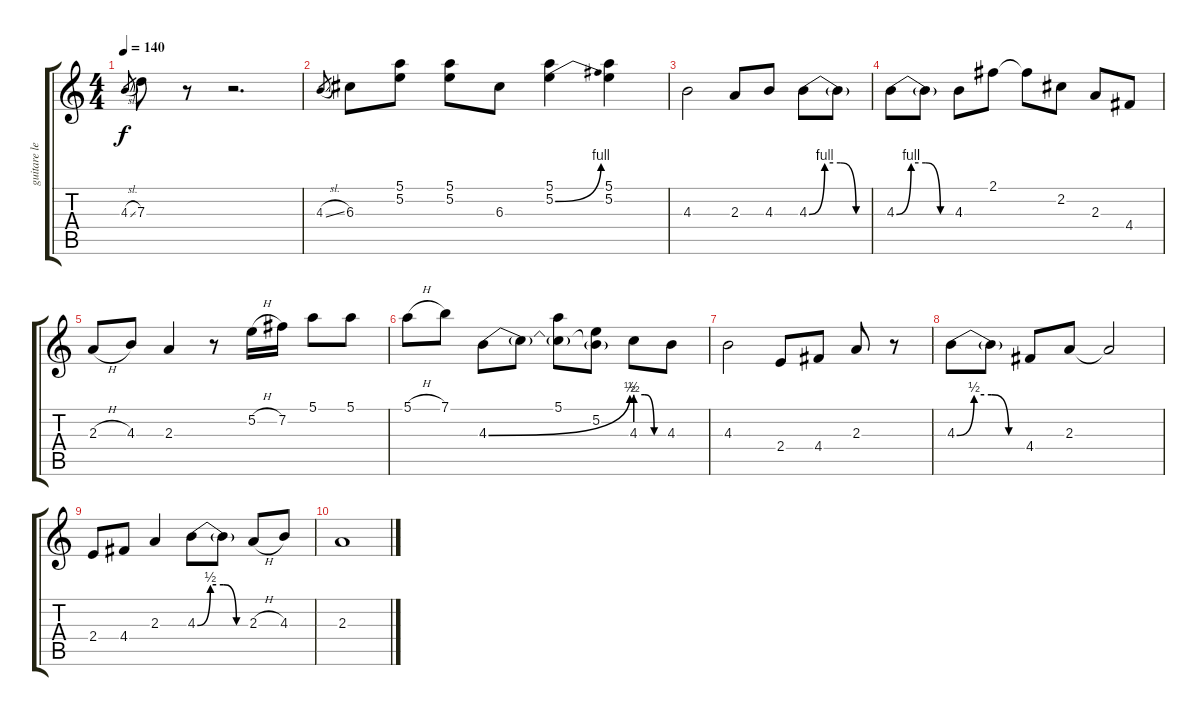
\track ("guitare lead" "guitare le") {instrument electricguitarclean}
\staff {score tabs}
\tuning (E4 B3 G3 D3 A2 E2) {hide}
\ts (4 4)
\tempo 140
\clef g2
\ks c
4.3{sl}.8{gr dy f} 7.3.8 r.8 r.2{d} |
4.3{sl}.8{gr} 6.3.8 (5.1 5.2).8 (5.1 5.2).8 6.3.8 (5.1 5.2{be (bend 0 0 60 4)}).4 (5.1 5.2).4 |
4.3.2 2.3.8 4.3.8 4.3{be (custom 0 0 15 4 30 4 45 0 60 0)}.8 4.3{t}.8 |
4.3{be (custom 0 0 15 4 30 4 45 0 60 0)}.8 4.3{t}.8 4.3.8 2.1.8 2.1{t}.8 2.2.8 2.3.8 4.4.8 |
2.3{h}.8 4.3.8 2.3.4 r.8 5.2{h}.16 7.2.16 5.1.8 5.1.8 |
5.1{h}.8 7.1.8 4.3{be (bend 0 0 60 2)}.8 4.3{t}.8 (5.1 4.3{t}).8 (5.2 4.3{t}).8 4.3{be (custom 0 2 20 2 40 0 60 0)}.8 4.3.8 |
4.3.2 2.4.8 4.4.8 2.3.8 r.8 |
4.3{be (custom 0 0 15 2 30 2 45 0 60 0)}.8 4.3{t}.8 4.4.8 2.3.8 2.3{t}.2 |
2.4.8 4.4.8 2.3.4 4.3{be (custom 0 0 15 2 30 2 45 0 60 0)}.8 4.3{t}.8 2.3{h}.8 4.3.8 |
2.3.1
